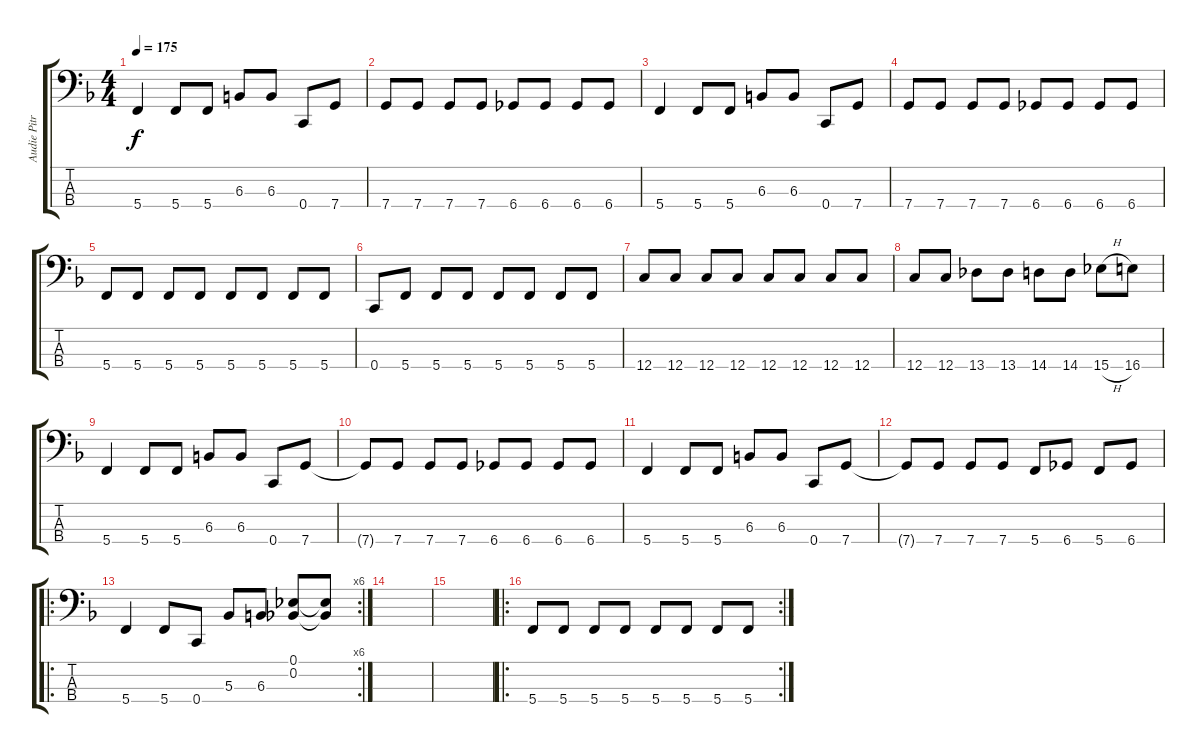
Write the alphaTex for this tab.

\track ("Audie Pitre" "Audie Pitr") {instrument electricbassfinger}
\staff {score tabs}
\tuning (Eb2 Bb1 F1 C1) {hide}
\ts (4 4)
\tempo 175
\clef f4
\ks f
5.4.4{dy f instrument electricbassfinger} 5.4.8 5.4.8 6.3.8 6.3.8 0.4.8 7.4.8 |
7.4.8 7.4.8 7.4.8 7.4.8 6.4.8 6.4.8 6.4.8 6.4.8 |
5.4.4 5.4.8 5.4.8 6.3.8 6.3.8 0.4.8 7.4.8 |
7.4.8 7.4.8 7.4.8 7.4.8 6.4.8 6.4.8 6.4.8 6.4.8 |
5.4.8 5.4.8 5.4.8 5.4.8 5.4.8 5.4.8 5.4.8 5.4.8 |
0.4.8 5.4.8 5.4.8 5.4.8 5.4.8 5.4.8 5.4.8 5.4.8 |
12.4.8 12.4.8 12.4.8 12.4.8 12.4.8 12.4.8 12.4.8 12.4.8 |
12.4.8 12.4.8 13.4.8 13.4.8 14.4.8 14.4.8 15.4{h}.8 16.4.8 |
5.4.4 5.4.8 5.4.8 6.3.8 6.3.8 0.4.8 7.4.8 |
7.4{t}.8 7.4.8 7.4.8 7.4.8 6.4.8 6.4.8 6.4.8 6.4.8 |
5.4.4 5.4.8 5.4.8 6.3.8 6.3.8 0.4.8 7.4.8 |
7.4{t}.8 7.4.8 7.4.8 7.4.8 5.4.8 6.4.8 5.4.8 6.4.8 |
\ro
\rc 6
5.4.4 5.4.8 0.4.8 5.3.8 6.3.8 (0.1 0.2).8 (0.1{t} 0.2{t}).8 |
|
|
\ro
\rc 2
5.4.8 5.4.8 5.4.8 5.4.8 5.4.8 5.4.8 5.4.8 5.4.8
